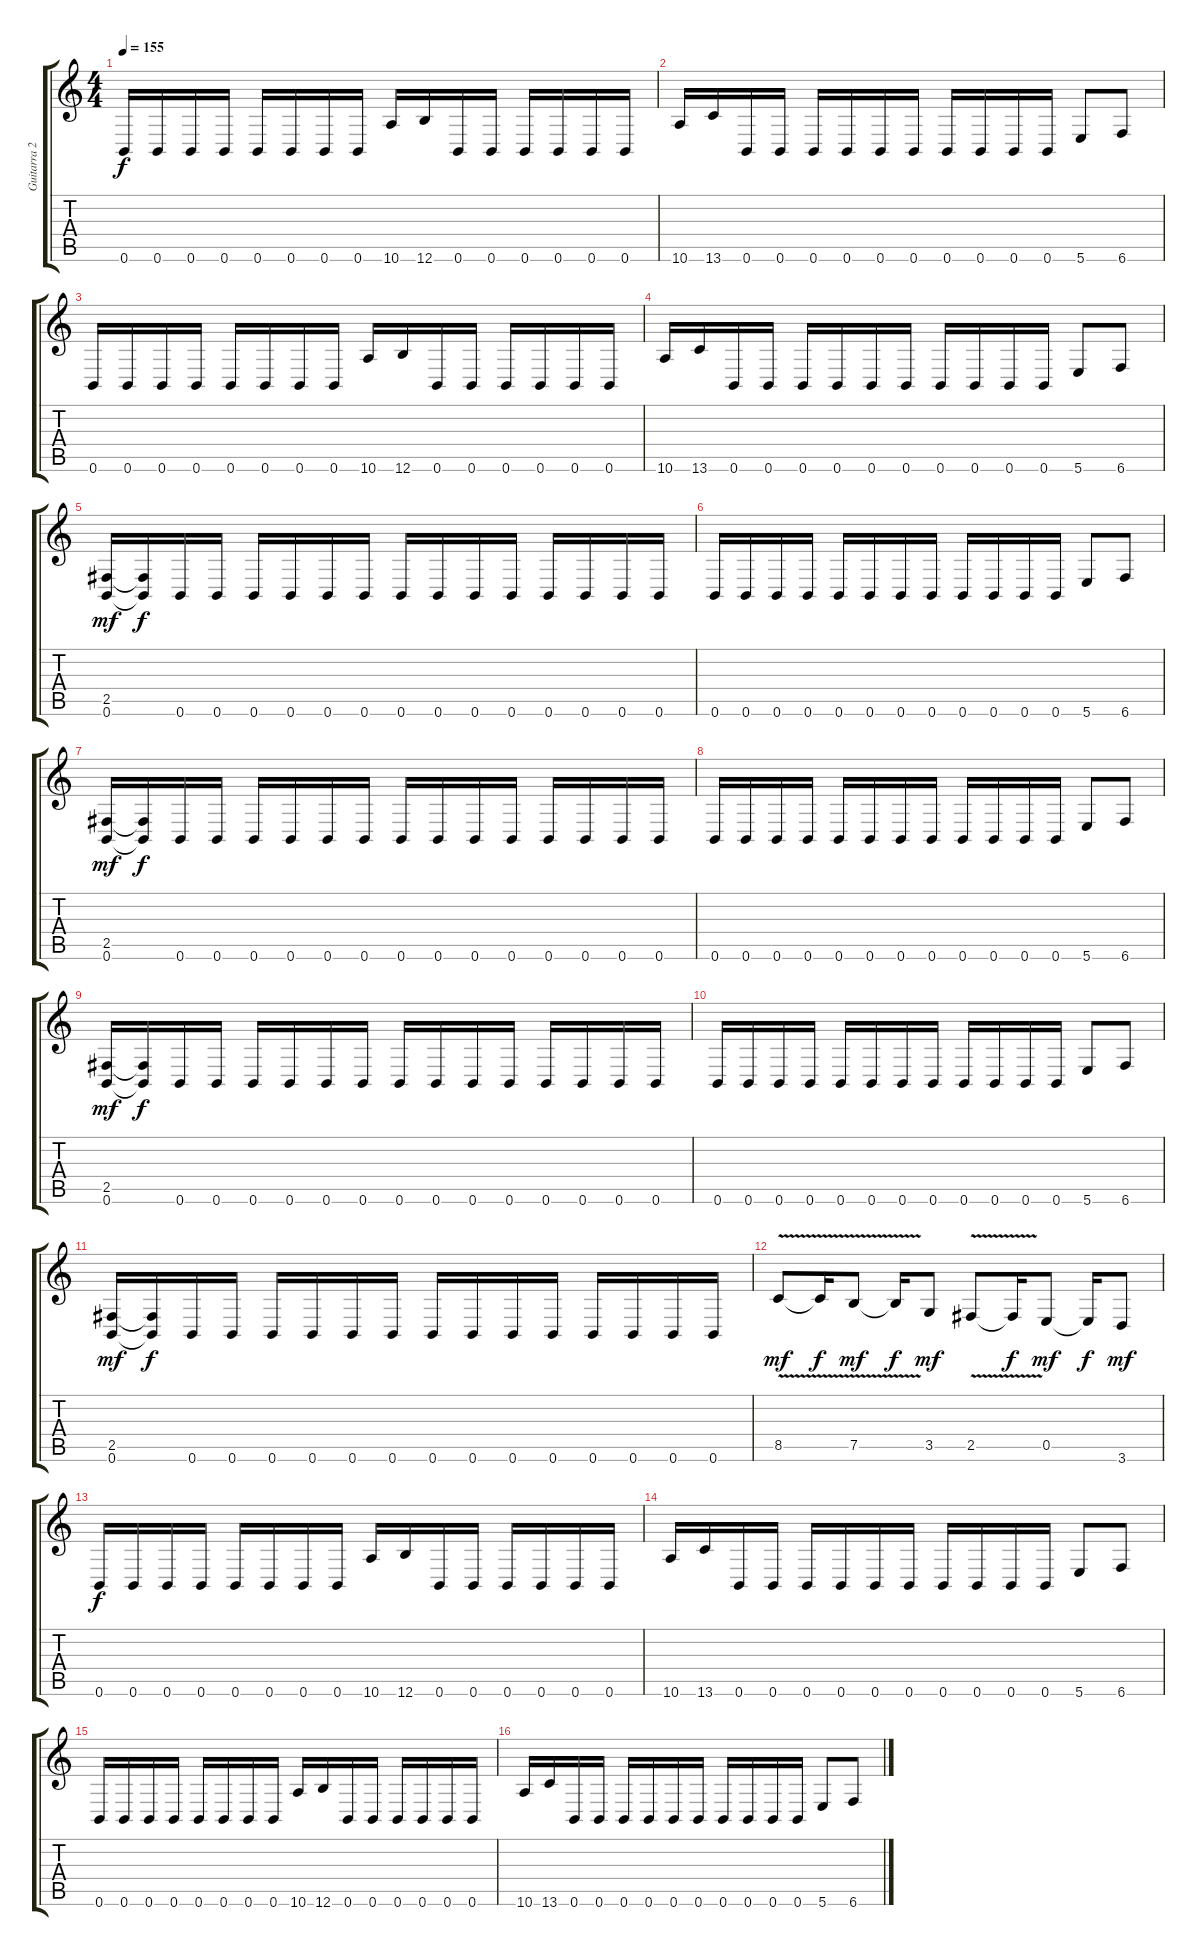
\track ("Guitarra 2" "Guitarra 2") {instrument distortionguitar}
\staff {score tabs}
\tuning (B3 Gb3 D3 A2 E2 B1) {hide}
\ts (4 4)
\tempo 155
\clef g2
\ks c
0.6.16{dy f} 0.6.16 0.6.16 0.6.16 0.6.16 0.6.16 0.6.16 0.6.16 10.6.16 12.6.16 0.6.16 0.6.16 0.6.16 0.6.16 0.6.16 0.6.16 |
10.6.16 13.6.16 0.6.16 0.6.16 0.6.16 0.6.16 0.6.16 0.6.16 0.6.16 0.6.16 0.6.16 0.6.16 5.6.8 6.6.8 |
0.6.16 0.6.16 0.6.16 0.6.16 0.6.16 0.6.16 0.6.16 0.6.16 10.6.16 12.6.16 0.6.16 0.6.16 0.6.16 0.6.16 0.6.16 0.6.16 |
10.6.16 13.6.16 0.6.16 0.6.16 0.6.16 0.6.16 0.6.16 0.6.16 0.6.16 0.6.16 0.6.16 0.6.16 5.6.8 6.6.8 |
(2.5 0.6).16{dy mf} (2.5{t} 0.6{t}).16{dy f} 0.6.16 0.6.16 0.6.16 0.6.16 0.6.16 0.6.16 0.6.16 0.6.16 0.6.16 0.6.16 0.6.16 0.6.16 0.6.16 0.6.16 |
0.6.16 0.6.16 0.6.16 0.6.16 0.6.16 0.6.16 0.6.16 0.6.16 0.6.16 0.6.16 0.6.16 0.6.16 5.6.8 6.6.8 |
(2.5 0.6).16{dy mf} (2.5{t} 0.6{t}).16{dy f} 0.6.16 0.6.16 0.6.16 0.6.16 0.6.16 0.6.16 0.6.16 0.6.16 0.6.16 0.6.16 0.6.16 0.6.16 0.6.16 0.6.16 |
0.6.16 0.6.16 0.6.16 0.6.16 0.6.16 0.6.16 0.6.16 0.6.16 0.6.16 0.6.16 0.6.16 0.6.16 5.6.8 6.6.8 |
(2.5 0.6).16{dy mf} (2.5{t} 0.6{t}).16{dy f} 0.6.16 0.6.16 0.6.16 0.6.16 0.6.16 0.6.16 0.6.16 0.6.16 0.6.16 0.6.16 0.6.16 0.6.16 0.6.16 0.6.16 |
0.6.16 0.6.16 0.6.16 0.6.16 0.6.16 0.6.16 0.6.16 0.6.16 0.6.16 0.6.16 0.6.16 0.6.16 5.6.8 6.6.8 |
(2.5 0.6).16{dy mf} (2.5{t} 0.6{t}).16{dy f} 0.6.16 0.6.16 0.6.16 0.6.16 0.6.16 0.6.16 0.6.16 0.6.16 0.6.16 0.6.16 0.6.16 0.6.16 0.6.16 0.6.16 |
8.5{v}.8{dy mf} 8.5{t}.16{dy f} 7.5{v}.8{dy mf} 7.5{t}.16{dy f} 3.5.8{dy mf} 2.5{v}.8 2.5{t}.16{dy f} 0.5.8{dy mf} 0.5{t}.16{dy f} 3.6.8{dy mf} |
0.6.16{dy f} 0.6.16 0.6.16 0.6.16 0.6.16 0.6.16 0.6.16 0.6.16 10.6.16 12.6.16 0.6.16 0.6.16 0.6.16 0.6.16 0.6.16 0.6.16 |
10.6.16 13.6.16 0.6.16 0.6.16 0.6.16 0.6.16 0.6.16 0.6.16 0.6.16 0.6.16 0.6.16 0.6.16 5.6.8 6.6.8 |
0.6.16 0.6.16 0.6.16 0.6.16 0.6.16 0.6.16 0.6.16 0.6.16 10.6.16 12.6.16 0.6.16 0.6.16 0.6.16 0.6.16 0.6.16 0.6.16 |
10.6.16 13.6.16 0.6.16 0.6.16 0.6.16 0.6.16 0.6.16 0.6.16 0.6.16 0.6.16 0.6.16 0.6.16 5.6.8 6.6.8
